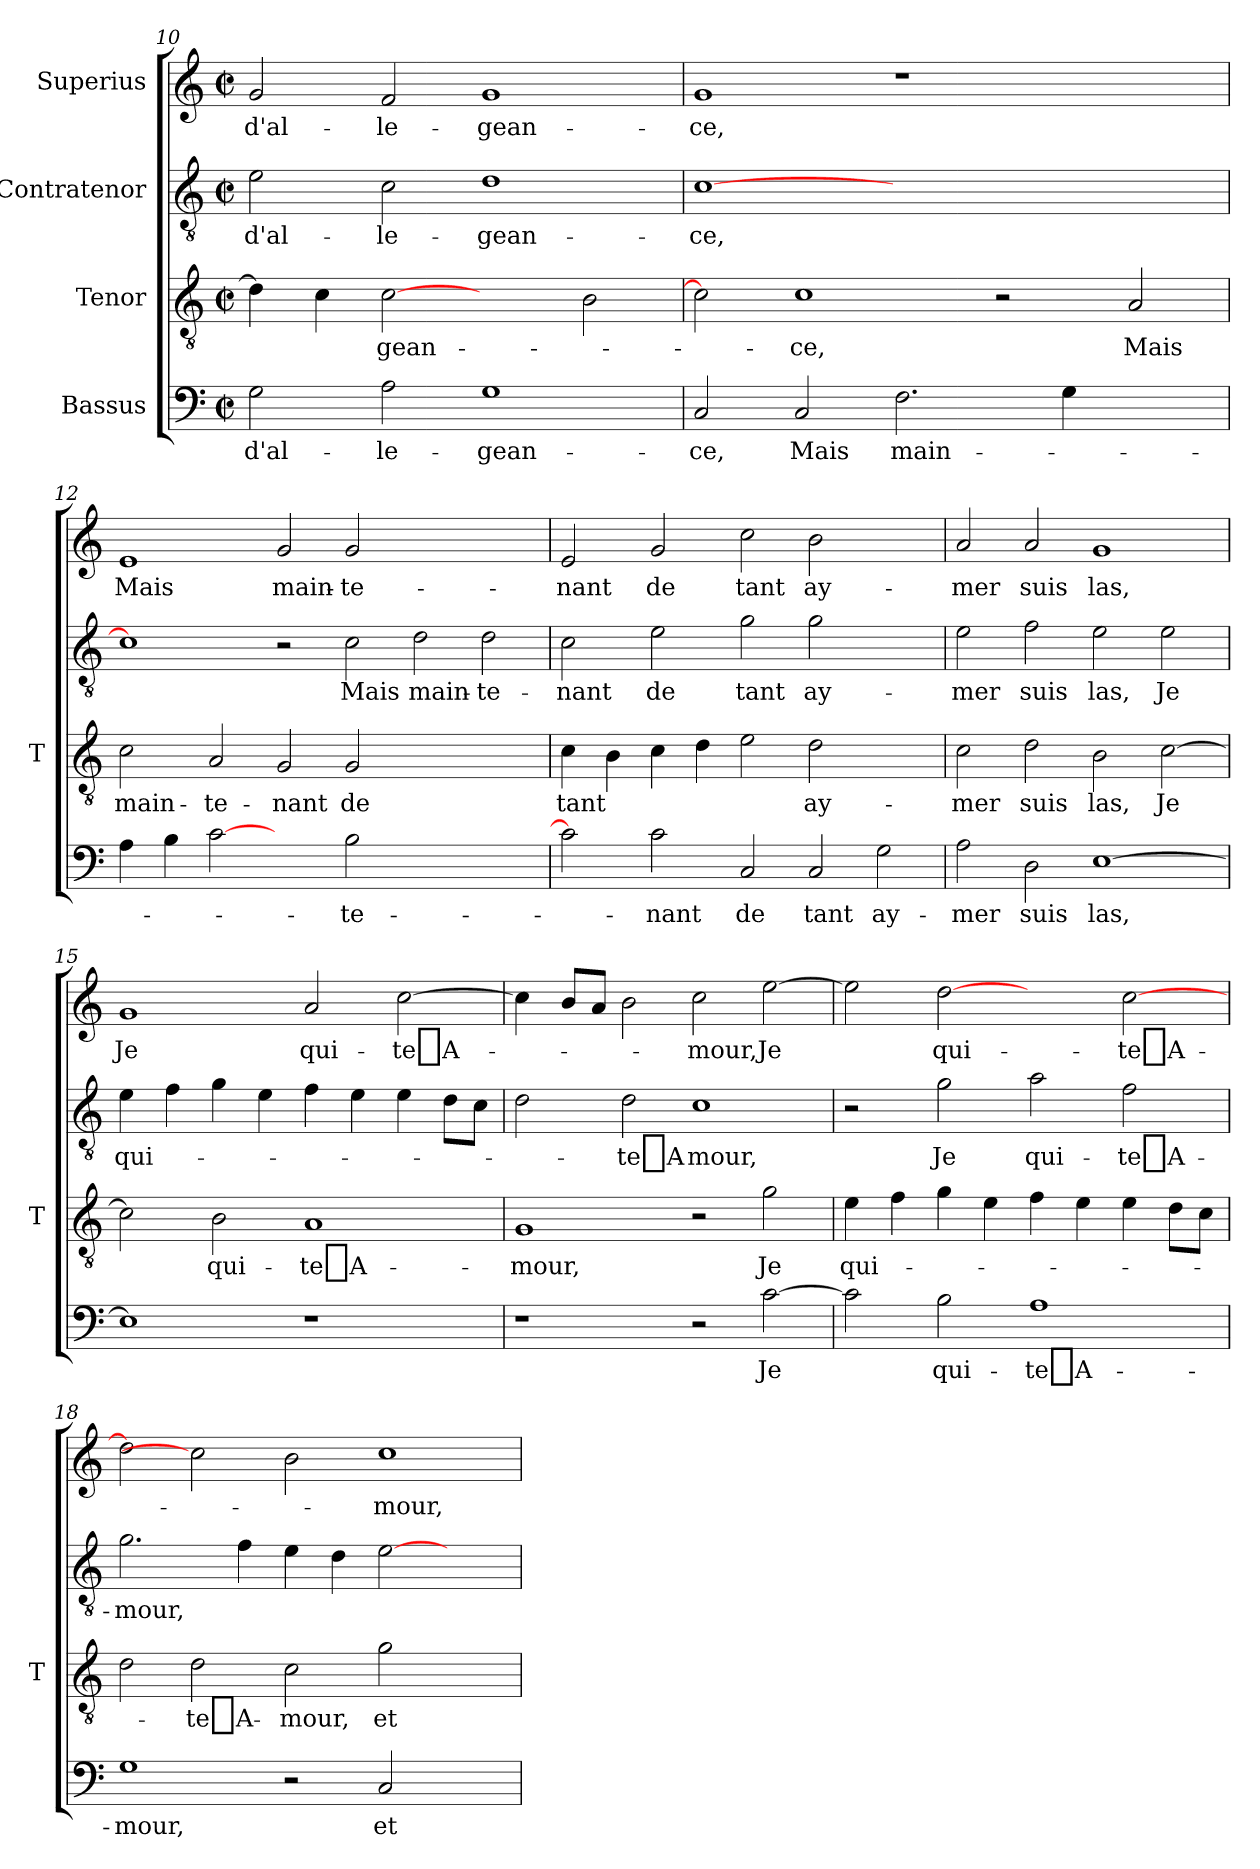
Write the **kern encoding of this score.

**kern	**text	**kern	**text	**kern	**text	**kern	**text
*part4	*part4	*part3	*part3	*part2	*part2	*part1	*part1
*staff4	*staff4	*staff3	*staff3	*staff2	*staff2	*staff1	*staff1
*I"Bassus	*	*I"Tenor	*	*I"Contratenor	*	*I"Superius	*
*	*	*I'T	*	*	*	*	*
*clefF4	*	*clefGv2	*	*clefGv2	*	*clefG2	*
*k[]	*	*k[]	*	*k[]	*	*k[]	*
*C:	*	*C:	*	*C:	*	*C:	*
*M2/2	*	*M2/2	*	*M2/2	*	*M2/2	*
*met(c|)	*	*met(c|)	*	*met(c|)	*	*met(c|)	*
=10	=10	=10	=10	=10	=10	=10	=10
2G	d'al-	4d]	.	2e	d'al-	2g	d'al-
.	.	4c	.	.	.	.	.
2A	le-	[2c	gean-	2c	le-	2f	le-
1G	gean-	2ryy	.	1d	gean-	1g	gean-
.	.	2B	.	.	.	.	.
=11	=11	=11	=11	=11	=11	=11	=11
2C	-ce,	2c]	.	[1c	-ce,	1g	-ce,
2C	-Mais	1c	-ce,	.	.	.	.
2.F	main-	.	.	1.ryy	.	1r	.
.	.	2r	.	.	.	.	.
4G	.	.	.	.	.	.	.
2ryy	.	2A	-Mais	.	.	2ryy	.
=12	=12	=12	=12	=12	=12	=12	=12
4A	.	2c	main-	1c]	.	1e	-Mais
4B	.	.	.	.	.	.	.
[2c	.	2A	te-	.	.	.	.
2ryy	.	2G	-nant	2r	.	2g	main-
2B	te-	2G	-de	2c	-Mais	2g	te-
1ryy	.	1ryy	.	2d	main-	1ryy	.
.	.	.	.	2d	te-	.	.
=13	=13	=13	=13	=13	=13	=13	=13
2c]	.	4c	-tant	2c	-nant	2e	-nant
.	.	4B	.	.	.	.	.
2c	-nant	4c	.	2e	-de	2g	-de
.	.	4d	.	.	.	.	.
2C	-de	2e	.	2g	-tant	2cc	-tant
2C	-tant	2d	ay-	2g	ay-	2b	ay-
2G	ay-	2ryy	.	2ryy	.	2ryy	.
=14	=14	=14	=14	=14	=14	=14	=14
2A	-mer	2c	-mer	2e	-mer	2a	-mer
2D	-suis	2d	-suis	2f	-suis	2a	-suis
[1E	-las,	2B	-las,	2e	-las,	1g	-las,
.	.	[2c	-Je	2e	-Je	.	.
=15	=15	=15	=15	=15	=15	=15	=15
1E]	.	2c]	.	4e	qui-	1g	-Je
.	.	.	.	4f	.	.	.
.	.	2B	qui-	4g	.	.	.
.	.	.	.	4e	.	.	.
1r	.	1A	te_A-	4f	.	2a	qui-
.	.	.	.	4e	.	.	.
.	.	.	.	4e	.	[2cc	te_A-
.	.	.	.	8dL	.	.	.
.	.	.	.	8cJ	.	.	.
!!LO:PB:g=z
=16	=16	=16	=16	=16	=16	=16	=16
1r	.	1G	-mour,	2d	.	4cc]	.
.	.	.	.	.	.	8bL	.
.	.	.	.	.	.	8aJ	.
.	.	.	.	2d	te_A-	2b	.
2r	.	2r	.	1c	-mour,	2cc	-mour,
[2c	-Je	2g	-Je	.	.	[2ee	-Je
=17	=17	=17	=17	=17	=17	=17	=17
2c]	.	4e	qui-	2r	.	2ee]	.
.	.	4f	.	.	.	.	.
2B	qui-	4g	.	2g	-Je	[2dd	qui-
.	.	4e	.	.	.	.	.
1A	te_A-	4f	.	2a	qui-	2ryy	.
.	.	4e	.	.	.	.	.
.	.	4e	.	2f	te_A-	[2cc	te_A-
.	.	8dL	.	.	.	.	.
.	.	8cJ	.	.	.	.	.
=18	=18	=18	=18	=18	=18	=18	=18
1G	-mour,	2d	.	2.g	-mour,	2dd]	.
.	.	2d	te_A-	.	.	2cc]	.
.	.	.	.	4f	.	.	.
2r	.	2c	-mour,	4e	.	2b	.
.	.	.	.	4d	.	.	.
2C	-et	2g	-et	[2e	.	1cc	-mour,
2ryy	.	2ryy	.	2ryy	.	.	.
=	=	=	=	=	=	=	=
*-	*-	*-	*-	*-	*-	*-	*-
